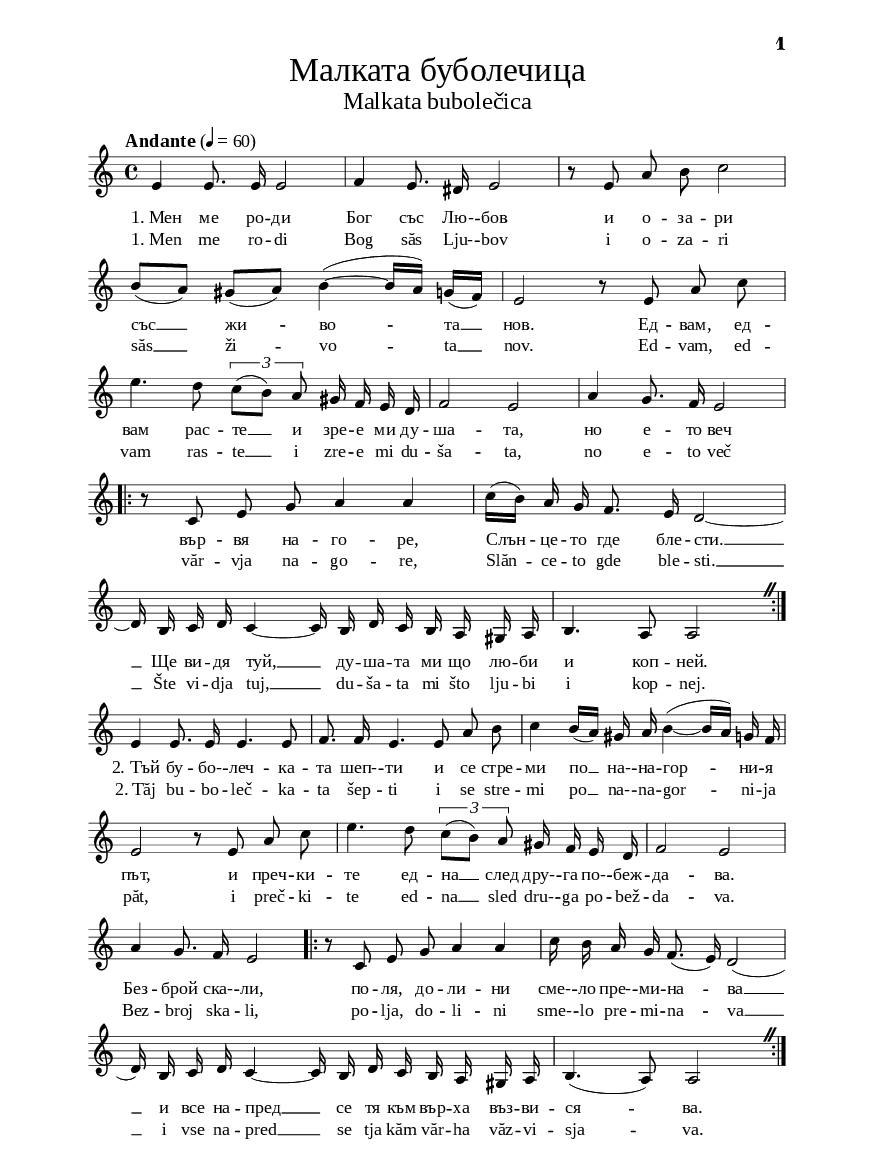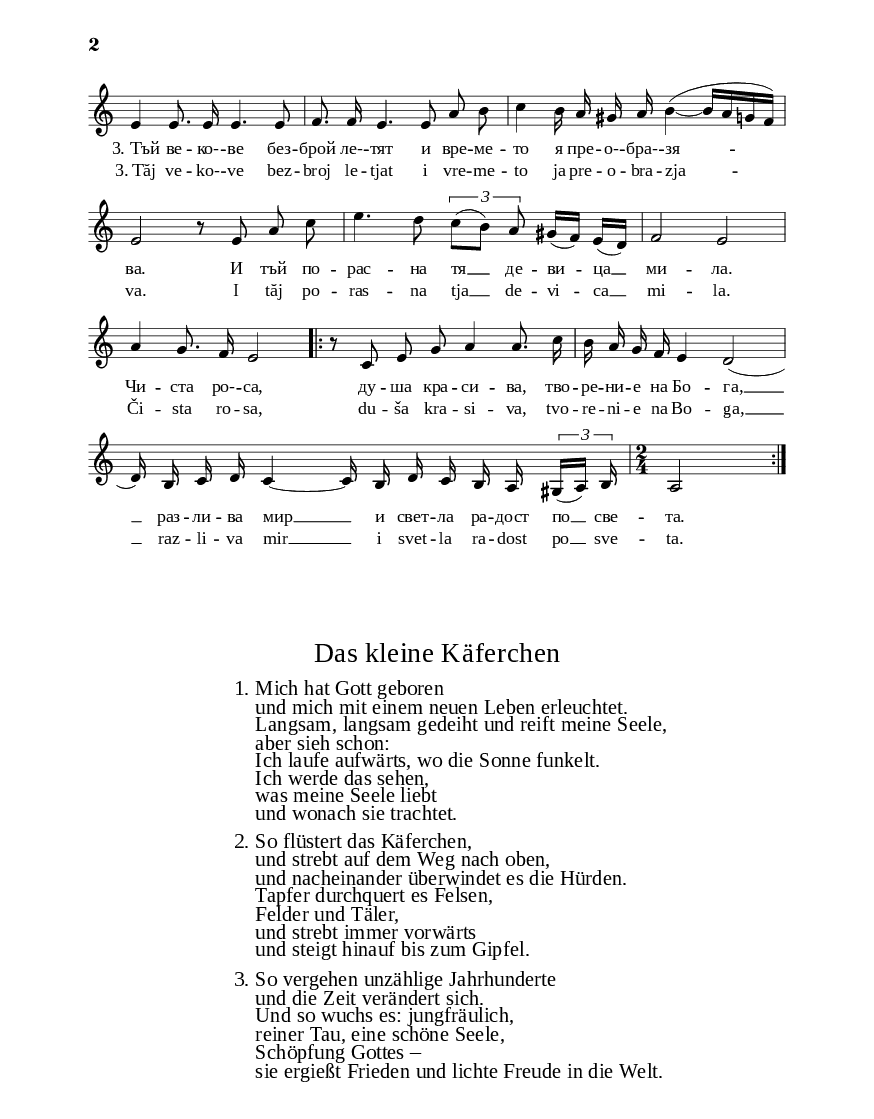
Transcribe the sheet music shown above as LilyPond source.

% Виж за разположението на текста.
\version "2.24.3"

% include paper part and global functions
\include "include/globals.ily"

\bookpart {
  \label #'ref173
  \tocItem \markup "Малката буболечица – Malkata bubolečica"
  \include "include/bookpart-paper.ily"
  \score {
    \include "include/score-layout.ily"

    \new Voice \absolute {
      \clef treble
      \key a \minor
      \time 4/4
      \tempoFunc "Andante" 4 "60"
      \autoBeamOff
      e'4  e'8.  e'16  e'2 | % 2
      f'4  e'8.  dis'16  e'2 | % 3
      r8  e'8  a'8  b'8  c''2 \break | % 4
      b'8 ( [  a'8  ])   gis'8 ( [  a'8 ])
      b'4  ( ~  b'16  [ a'16]  )  g'16 (
      [f'16 ]  )  | % 5
      e'2 r8 e'8  a'8  c''8 \break | % 6
      e''4.  d''8 \tweak direction #up \times 2/3 {
        \once \override Slur.positions = #'(1 . 1) c''8  (  [ b'8 ])  a'8
      }
      gis'16  f'16  e'16  d'16 | % 7
      f'2  e'2 | % 8
      a'4  g'8.  f'16  e'2 \break
      \repeat
      volta 2 {
        | % 9
        \autoBeamOff  r8  c'8  e'8  g'8  a'4  a'4 |
        c''16 ( [  b'16 ] )  a'16  g'16
        f'8.  e'16  d'2 ~ | \break % 11
        d'16  b16  c'16  d'16  c'4 ~
        c'16  b16  d'16  c'16  b16
        a16  gis16  a16 | % 12
        b4.  a8  a2 \caesura \break
      }

      e'4 e'8. e'16 e'4. e'8 | f'8. f'16  e'4. e'8 a'8 b'8 |  c''4 b'16[ ( a'16 ) ] gis'16 a'16 b'4  ( ~ b'16 [a'16] ) g'16 f'16 | \break

      e'2 r8 e'8 a'8 c''8 | e''4. d''8  \tweak direction #up \times 2/3 {
        \once \override Slur.positions = #'(1 . 1) c''8  [ ( b'8 ) ] a'8
      } gis'16 f'16 e'16 d'16 | f'2 e'2 | \break


      a'4 g'8.  f'16  e'2 |  \bar ".|:" r8 c'8 e' g' a'4 a'4 |  c''16 b' a' g' f'8. ( e'16 ) d'2 (| \break

      d'16)  b16  c'16  d'16  c'4 ~
      c'16  b16  d'16  c'16  b16
      a16  gis16  a16 | % 12
      b4. ( a8 ) a2 \caesura \break \bar ":|."


      e'4 e'8. e'16 e'4. e'8 | f'8. f'16 e'4. e'8 a'8 b'8 |  c''4 b'16  a'16 gis'16 a'16 \autoBeamOn b'4  ( ~ b'16 a'16  g'16 f'16 ) | \break

      e'2 r8 \autoBeamOff e'8 a'8 c''8 | e''4. d''8  \tweak direction #up \times 2/3 {
        \once \override Slur.positions = #'(1 . 1) c''8  ( [  b'8 ) ] a'8
      } gis'16 [( f'16 )] e'16 [(d'16) ] | f'2 e'2 | \break


      a'4 g'8.  f'16  e'2 |  \bar ".|:" r8 c'8 e' g' a'4 a'8. c''16 |

      b'16 a'16 g' f' e'4 d'2 (| \break

      d'16)  b16  c'16  d'16  c'4 ~
      c'16  b16  d'16  c'16  b16 a16 \times 2/3 { gis16 [ ( a16 ) ] b16 }| \time 2/4 a2 \break \bar ":|."
    }

    \addlyrics {
      "1. Мен" ме ро -- ди Бог със "Лю-" --
      бов и о -- за -- ри със __ жи
      -- во -- та __ нов. Ед --
      вам, ед -- вам рас -- те __  и зре
      -- е ми ду -- ша -- та, но е -- то
      веч вър -- вя на -- го -- ре, Слън
      -- це -- то где бле -- сти. __
      Ще ви -- дя туй, __ ду -- ша -- та
      ми що лю -- би и коп -- ней.

      "2. Тъй" бу -- "бо-" -- леч -- ка -- та "шеп-" -- ти
      и се стре -- ми по __ "на-" -- на -- гор -- ни -- я път,
      и преч -- ки -- те ед -- на __ след "дру-" -- га
      "по-" -- беж -- да -- ва.
      Без -- брой "ска-" -- ли, по -- ля, до -- ли -- ни
      "сме-" -- ло "пре-" -- ми -- на -- ва __
      и все на -- пред __ се тя към вър -- ха
      въз -- ви -- ся -- ва.

      "3. Тъй" ве -- "ко-" -- ве без -- брой "ле-" -- тят
      и вре -- ме -- то я пре -- "о-" -- "бра-" -- зя -- ва.
      И тъй по -- рас  -- на тя __ де -- ви -- ца __ ми -- ла.
      Чи -- ста "ро-" -- са, ду -- ша кра -- си -- ва,
      тво -- ре -- ни -- е на Бо -- га, __
      раз -- ли -- ва мир __ и свет -- ла ра -- дост
      по __ све -- та.

    }

    \addlyrics {
      "1. Men" me ro -- di Bog săs "Lju-" --
      bov i o -- za -- ri săs __ ži
      -- vo -- ta __ nov. Ed --
      vam, ed -- vam ras -- te __  i zre
      -- e mi du -- ša -- ta, no e -- to
      več văr -- vja na -- go -- re, Slăn
      -- ce -- to gde ble -- sti. __
      Šte vi -- dja tuj, __ du -- ša -- ta
      mi što lju -- bi i kop -- nej.

      "2. Tăj" bu -- bo -- leč -- ka -- ta šep -- ti
      i se stre -- mi po __ "na-" -- na -- gor -- ni -- ja păt,
      i preč -- ki -- te ed -- na __ sled "dru-" -- ga
      po -- bež -- da -- va.
      Bez -- broj ska -- li, po -- lja, do -- li -- ni
      "sme-" -- lo pre -- mi -- na -- va __
      i vse na -- pred __ se tja kăm văr -- ha
      văz -- vi -- sja -- va.

      "3. Tăj" ve -- "ko-" -- ve bez -- broj le -- tjat
      i vre -- me -- to ja pre -- o -- bra -- zja -- va.
      I tăj po -- ras  -- na tja __ de -- vi -- ca __ mi -- la.
      Či -- sta ro -- sa, du -- ša kra -- si -- va,
      tvo -- re -- ni -- e na Bo -- ga, __
      raz -- li -- va mir __ i svet -- la ra -- dost
      po __ sve -- ta.

    }



    \header {
      title = \titleFunc "Малката буболечица" "Malkata bubolečica"
    }

    \midi{}

  } % score



  \markup \vspace #4

  % include foreign translation(s) of the song
  
\version "2.24.3"

\markup \fill-line { \fontsize #deTitleFontSize "Das kleine Käferchen" }
\markup \null
\markup \null
\markup \abs-fontsize #10 {
  \hspace #20
  \override #`(baseline-skip . ,deCoupletBaselineSkip)
      \column {
  \line {1. Mich hat Gott geboren}

  \line { "   " und mich mit einem neuen Leben erleuchtet.}

  \line { "   " Langsam, langsam gedeiht und reift meine Seele,}

  \line { "   " aber sieh schon:}

  \line { "   " Ich laufe aufwärts, wo die Sonne funkelt. }
  
   \line { "   "Ich werde das sehen,}

  \line { "   " was meine Seele liebt }
   \line { "   "und wonach sie trachtet.}
    \vspace #0.5

  \line { 2. So flüstert das Käferchen,}

  \line { "   " und strebt auf dem Weg nach oben,}

  \line { "   " und nacheinander überwindet es die Hürden. }

  \line { "   " Tapfer durchquert es Felsen, }

  \line { "   " Felder und Täler,}

  \line { "   " und strebt immer vorwärts}

  \line { "   " und steigt hinauf bis zum Gipfel.}
    \vspace #0.5
  \line { 3. So vergehen unzählige Jahrhunderte}

  \line { "   " und die Zeit verändert sich.}

  \line { "   " Und so wuchs es: jungfräulich,}

  \line { "   " reiner Tau, eine schöne Seele,}

  \line { "   " Schöpfung Gottes – }

  \line { "   " sie ergießt Frieden und lichte Freude in die Welt.}
}
}


} % bookpart

% Più mosso
%
